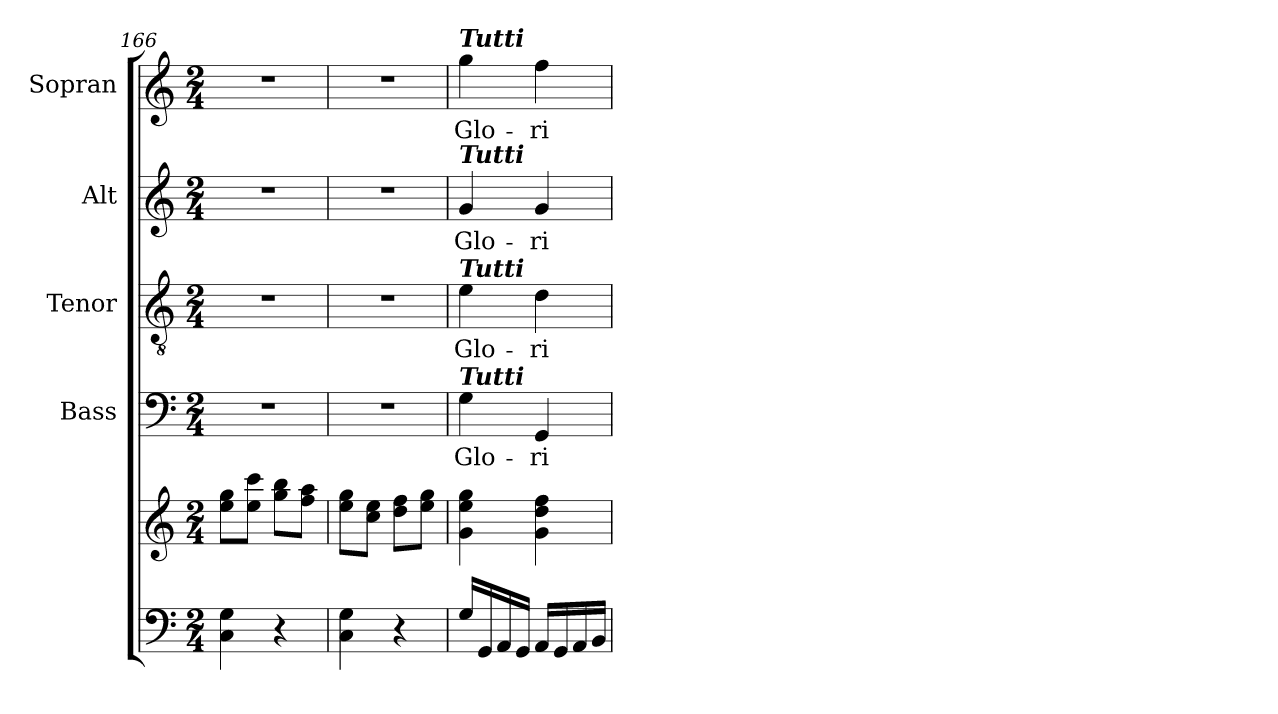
**kern	**kern	**kern	**text	**kern	**text	**kern	**text	**kern	**text
*part5	*part5	*part4	*part4	*part3	*part3	*part2	*part2	*part1	*part1
*staff6	*staff5	*staff4	*staff4	*staff3	*staff3	*staff2	*staff2	*staff1	*staff1
*	*	*I"Bass	*	*I"Tenor	*	*I"Alt	*	*I"Sopran	*
*	*	*I'B.	*	*I'T.	*	*I'A.	*	*I'S.	*
*clefF4	*clefG2	*clefF4	*	*clefGv2	*	*clefG2	*	*clefG2	*
*k[]	*k[]	*k[]	*	*k[]	*	*k[]	*	*k[]	*
*C:	*C:	*C:	*	*C:	*	*C:	*	*C:	*
*M2/4	*M2/4	*M2/4	*	*M2/4	*	*M2/4	*	*M2/4	*
=166	=166	=166	=166	=166	=166	=166	=166	=166	=166
4C\ 4G\	8ee\ 8gg\L	2r	.	2r	.	2r	.	2r	.
.	8ee\ 8ccc\J	.	.	.	.	.	.	.	.
4r	8gg\ 8bb\L	.	.	.	.	.	.	.	.
.	8ff\ 8aa\J	.	.	.	.	.	.	.	.
=167	=167	=167	=167	=167	=167	=167	=167	=167	=167
4C\ 4G\	8ee\ 8gg\L	2r	.	2r	.	2r	.	2r	.
.	8cc\ 8ee\J	.	.	.	.	.	.	.	.
4r	8dd\ 8ff\L	.	.	.	.	.	.	.	.
.	8ee\ 8gg\J	.	.	.	.	.	.	.	.
=168	=168	=168	=168	=168	=168	=168	=168	=168	=168
!	!	!	!	!	!	!	!	!LO:TX:a:Bi:t=Tutti	!
!	!	!	!	!	!	!LO:TX:a:Bi:t=Tutti	!	!	!
!	!	!	!	!LO:TX:a:Bi:t=Tutti	!	!	!	!	!
!	!	!LO:TX:a:Bi:t=Tutti	!	!	!	!	!	!	!
!	!	!	!LO:LY:b	!	!LO:LY:b	!	!LO:LY:b	!	!LO:LY:b
16G/LL	4g\ 4ee\ 4gg\	4G\	Glo-	4e\	Glo-	4g/	Glo-	4gg\	Glo-
16GG/	.	.	.	.	.	.	.	.	.
16AA/	.	.	.	.	.	.	.	.	.
16GG/JJ	.	.	.	.	.	.	.	.	.
!	!	!	!LO:LY:b	!	!LO:LY:b	!	!LO:LY:b	!	!LO:LY:b
16AA/LL	4g\ 4dd\ 4ff\	4GG/	-ri-	4d\	-ri-	4g/	-ri-	4ff\	-ri-
16GG/	.	.	.	.	.	.	.	.	.
16AA/	.	.	.	.	.	.	.	.	.
16BB/JJ	.	.	.	.	.	.	.	.	.
=	=	=	=	=	=	=	=	=	=
*-	*-	*-	*-	*-	*-	*-	*-	*-	*-
